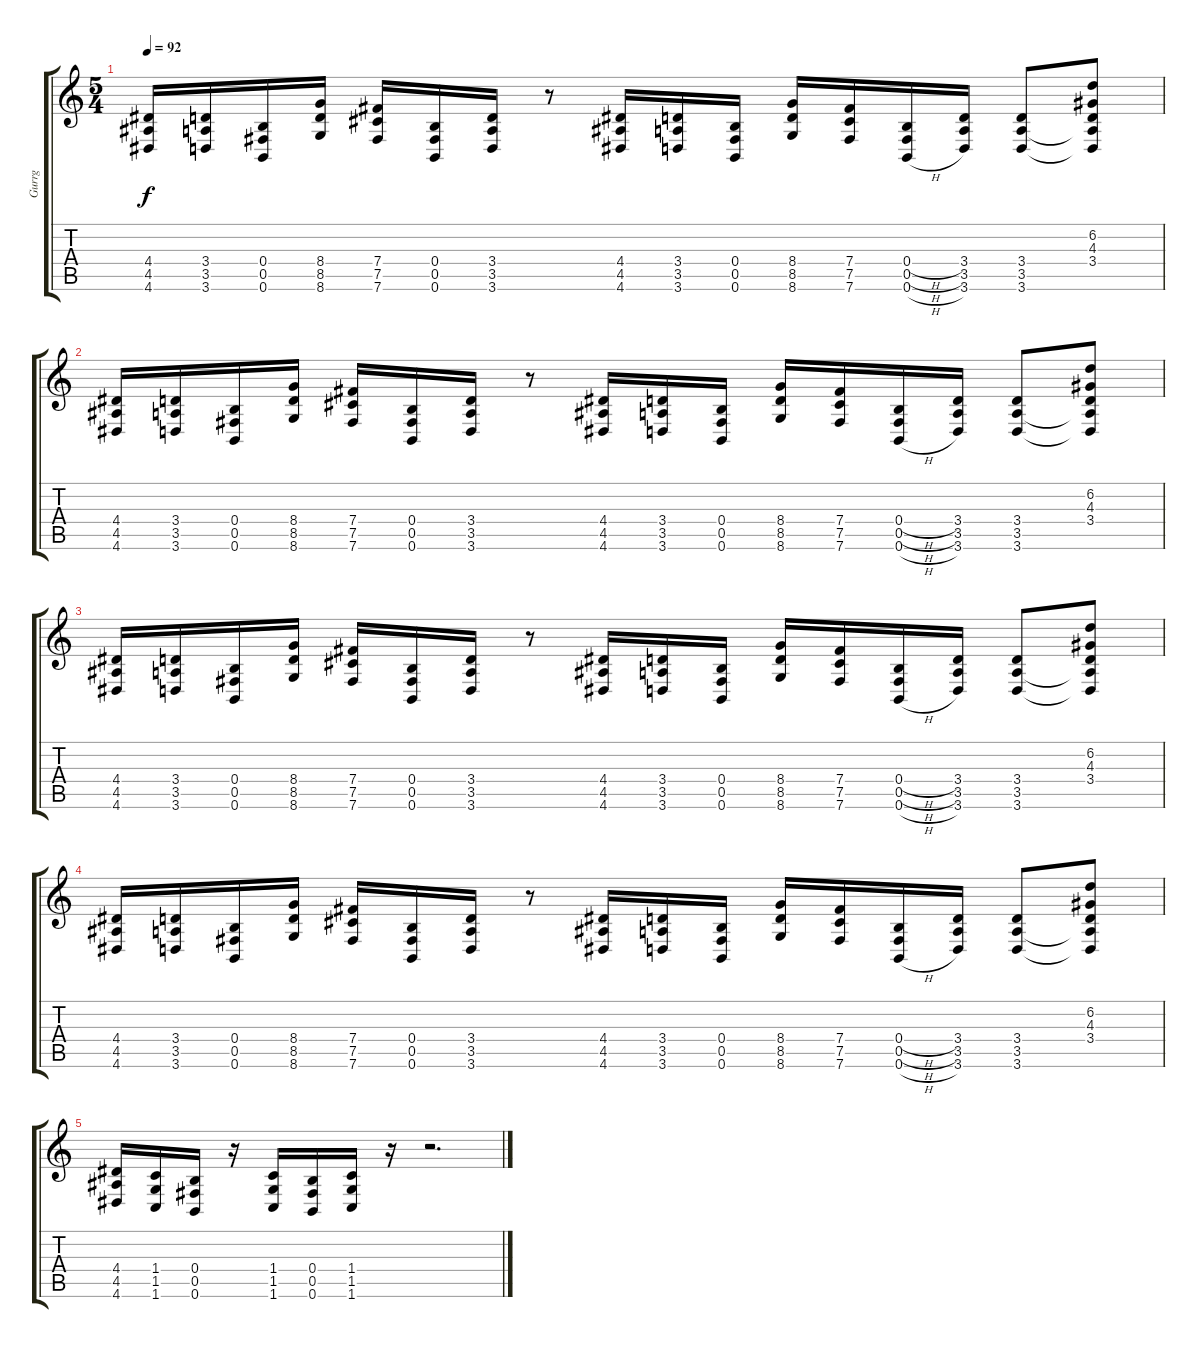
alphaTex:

\track ("Gurrg" "Gurrg") {instrument overdrivenguitar}
\staff {score tabs}
\tuning (Db4 Ab3 E3 B2 Gb2 B1) {hide}
\ts (5 4)
\tempo 92
\clef g2
\ks c
(4.4 4.5 4.6).16{dy f} (3.4 3.5 3.6).16 (0.4 0.5 0.6).16 (8.4 8.5 8.6).16 (7.4 7.5 7.6).16 (0.4 0.5 0.6).16 (3.4 3.5 3.6).16 r.8 (4.4 4.5 4.6).16 (3.4 3.5 3.6).16 (0.4 0.5 0.6).16 (8.4 8.5 8.6).16 (7.4 7.5 7.6).16 (0.4{h} 0.5{h} 0.6{h}).16 (3.4 3.5 3.6).16 (3.4 3.5 3.6).8 (6.2 4.3 3.4 3.5{t} 3.6{t}).8 |
(4.4 4.5 4.6).16 (3.4 3.5 3.6).16 (0.4 0.5 0.6).16 (8.4 8.5 8.6).16 (7.4 7.5 7.6).16 (0.4 0.5 0.6).16 (3.4 3.5 3.6).16 r.8 (4.4 4.5 4.6).16 (3.4 3.5 3.6).16 (0.4 0.5 0.6).16 (8.4 8.5 8.6).16 (7.4 7.5 7.6).16 (0.4{h} 0.5{h} 0.6{h}).16 (3.4 3.5 3.6).16 (3.4 3.5 3.6).8 (6.2 4.3 3.4 3.5{t} 3.6{t}).8 |
(4.4 4.5 4.6).16 (3.4 3.5 3.6).16 (0.4 0.5 0.6).16 (8.4 8.5 8.6).16 (7.4 7.5 7.6).16 (0.4 0.5 0.6).16 (3.4 3.5 3.6).16 r.8 (4.4 4.5 4.6).16 (3.4 3.5 3.6).16 (0.4 0.5 0.6).16 (8.4 8.5 8.6).16 (7.4 7.5 7.6).16 (0.4{h} 0.5{h} 0.6{h}).16 (3.4 3.5 3.6).16 (3.4 3.5 3.6).8 (6.2 4.3 3.4 3.5{t} 3.6{t}).8 |
(4.4 4.5 4.6).16 (3.4 3.5 3.6).16 (0.4 0.5 0.6).16 (8.4 8.5 8.6).16 (7.4 7.5 7.6).16 (0.4 0.5 0.6).16 (3.4 3.5 3.6).16 r.8 (4.4 4.5 4.6).16 (3.4 3.5 3.6).16 (0.4 0.5 0.6).16 (8.4 8.5 8.6).16 (7.4 7.5 7.6).16 (0.4{h} 0.5{h} 0.6{h}).16 (3.4 3.5 3.6).16 (3.4 3.5 3.6).8 (6.2 4.3 3.4 3.5{t} 3.6{t}).8 |
(4.4 4.5 4.6).16 (1.4 1.5 1.6).16 (0.4 0.5 0.6).16 r.16 (1.4 1.5 1.6).16 (0.4 0.5 0.6).16 (1.4 1.5 1.6).16 r.16 r.2{d}
